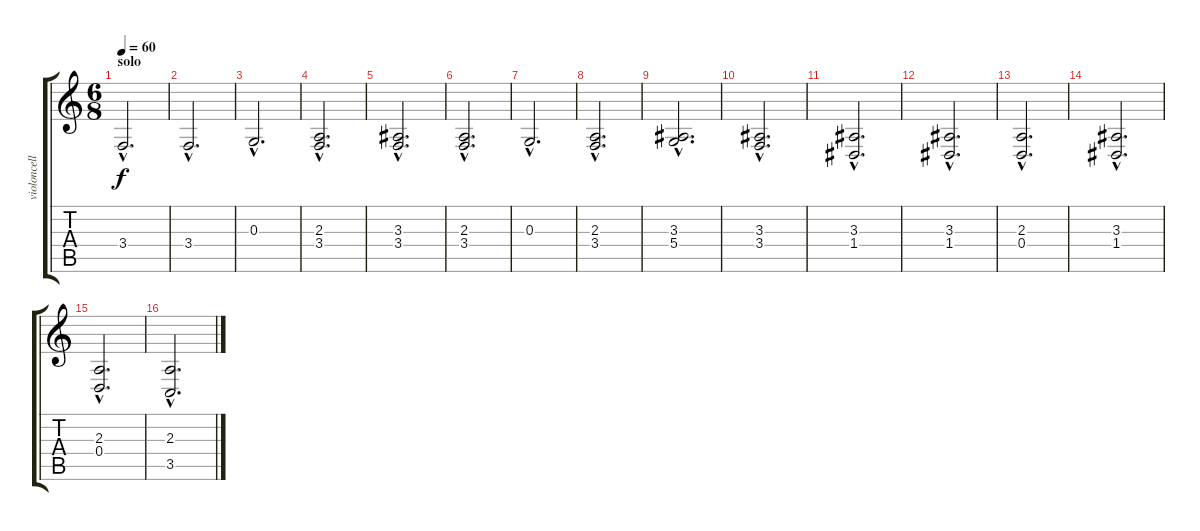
\track ("violoncelle" "violoncell") {instrument cello}
\staff {score tabs}
\tuning (E4 B3 G3 D3 A2 E2) {hide}
\ts (6 8)
\section ("" "solo")
\tempo 60
\clef g2
\ks c
3.4{hac}.2{d dy f volume 7} |
3.4{hac}.2{d} |
0.3{hac}.2{d} |
(2.3{hac} 3.4{hac}).2{d} |
(3.3{hac} 3.4{hac}).2{d} |
(2.3{hac} 3.4{hac}).2{d} |
0.3{hac}.2{d} |
(2.3{hac} 3.4{hac}).2{d} |
(3.3{hac} 5.4{hac}).2{d} |
(3.3{hac} 3.4{hac}).2{d} |
(3.3{hac} 1.4{hac}).2{d} |
(3.3{hac} 1.4{hac}).2{d} |
(2.3{hac} 0.4{hac}).2{d} |
(3.3{hac} 1.4{hac}).2{d} |
(2.3{hac} 0.4{hac}).2{d} |
(2.3{hac} 3.5{hac}).2{d}
